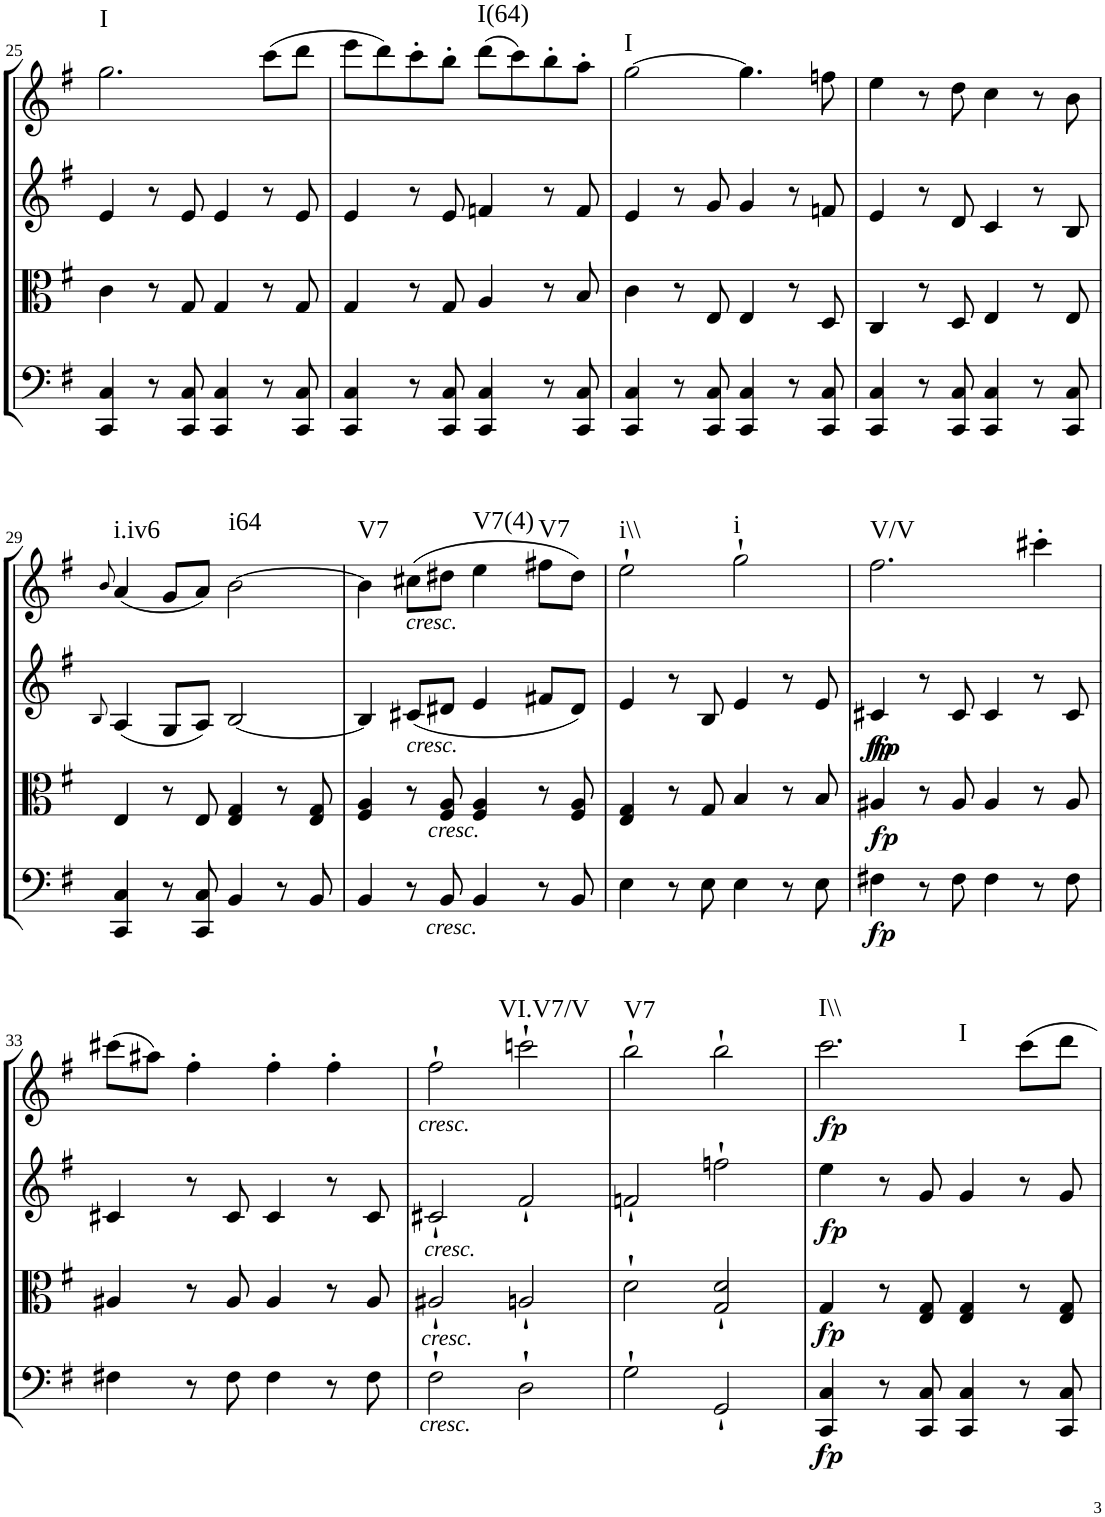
**kern	**dynam	**kern	**dynam	**kern	**dynam	**kern	**dynam	**harte
*part4	*part4	*part3	*part3	*part2	*part2	*part1	*part1	*part1
*staff4	*staff4	*staff3	*staff3	*staff2	*staff2	*staff1	*staff1	*
*I"Violoncello.	*	*I"Viola	*	*I"Violin II.	*	*I"Violin I.	*	*
*I'Vc	*	*I'Vla	*	*I'Vln	*	*I'Vln	*	*
!!LO:PB:g=z
*clefF4	*	*clefC3	*	*clefG2	*	*clefG2	*	*
*k[f#]	*	*k[f#]	*	*k[f#]	*	*k[f#]	*	*
*M2/2	*	*M2/2	*	*M2/2	*	*M2/2	*	*
*met(c|)	*	*met(c|)	*	*met(c|)	*	*met(c|)	*	*
=25	=25	=25	=25	=25	=25	=25	=25	=25
!	!	!	!	!	!	!	!	!LO:H:kt=I
4CC/ 4C/	.	4c\	.	4e/	.	2.gg\	.	N
8r	.	8r	.	8r	.	.	.	.
8CC/ 8C/	.	8G/	.	8e/	.	.	.	.
4CC/ 4C/	.	4G/	.	4e/	.	.	.	.
8r	.	8r	.	8r	.	(8ccc\L	.	.
8CC/ 8C/	.	8G/	.	8e/	.	8ddd\J	.	.
=26	=26	=26	=26	=26	=26	=26	=26	=26
4CC/ 4C/	.	4G/	.	4e/	.	8eee\L	.	.
.	.	.	.	.	.	8ddd\)	.	.
8r	.	8r	.	8r	.	8ccc'\	.	.
8CC/ 8C/	.	8G/	.	8e/	.	8bb'\J	.	.
!	!	!	!	!	!	!	!	!LO:H:kt=I(64)
4CC/ 4C/	.	4A/	.	4fn/	.	(8ddd\L	.	N
.	.	.	.	.	.	8ccc\)	.	.
8r	.	8r	.	8r	.	8bb'\	.	.
8CC/ 8C/	.	8B/	.	8f/	.	8aa'\J	.	.
=27	=27	=27	=27	=27	=27	=27	=27	=27
!	!	!	!	!	!	!	!	!LO:H:kt=I
4CC/ 4C/	.	4c\	.	4e/	.	[2gg\	.	N
8r	.	8r	.	8r	.	.	.	.
8CC/ 8C/	.	8E/	.	8g/	.	.	.	.
4CC/ 4C/	.	4E/	.	4g/	.	4.gg\]	.	.
8r	.	8r	.	8r	.	.	.	.
8CC/ 8C/	.	8D/	.	8fn/	.	8ffn\	.	.
=28	=28	=28	=28	=28	=28	=28	=28	=28
4CC/ 4C/	.	4C/	.	4e/	.	4ee\	.	.
8r	.	8r	.	8r	.	8r	.	.
8CC/ 8C/	.	8D/	.	8d/	.	8dd\	.	.
4CC/ 4C/	.	4E/	.	4c/	.	4cc\	.	.
8r	.	8r	.	8r	.	8r	.	.
8CC/ 8C/	.	8E/	.	8B/	.	8b\	.	.
!!LO:LB:g=z
=29	=29	=29	=29	=29	=29	=29	=29	=29
.	.	.	.	8qB/	.	8qb/	.	.
!	!	!	!	!	!	!	!	!LO:H:kt=i.iv6
4CC/ 4C/	.	4E/	.	(4A/	.	(4a/	.	N
8r	.	8r	.	8G/L	.	8g/L	.	.
8CC/ 8C/	.	8E/	.	8A/J)	.	8a/J)	.	.
!	!	!	!	!	!	!	!	!LO:H:kt=i64
4BB/	.	4E/ 4G/	.	[2B/	.	[2b\	.	N
8r	.	8r	.	.	.	.	.	.
8BB/	.	8E/ 8G/	.	.	.	.	.	.
=30	=30	=30	=30	=30	=30	=30	=30	=30
!	!	!	!	!	!	!	!	!LO:H:kt=V7
4BB/	.	4F#/ 4A/	.	4B/]	.	4b\]	.	N
!	!	!	!	!	!	!LO:TX:b:i:t=cresc.	!	!
!	!	!	!	!LO:TX:b:i:t=cresc.	!	!	!	!
!	!	!LO:TX:b:i:t=cresc.	!	!	!	!	!	!
!LO:TX:b:i:t=cresc.	!	!	!	!	!	!	!	!
8r	.	8r	.	(8c#X/L	.	(8cc#X\L	.	.
8BB/	.	8F#/ 8A/	.	8d#X/J	.	8dd#X\J	.	.
!	!	!	!	!	!	!	!	!LO:H:kt=V7(4)
4BB/	.	4F#/ 4A/	.	4e/	.	4ee\	.	N
!	!	!	!	!	!	!	!	!LO:H:kt=V7
8r	.	8r	.	8f#X/L	.	8ff#X\L	.	N
8BB/	.	8F#/ 8A/	.	8d#/J)	.	8dd#\J)	.	.
=31	=31	=31	=31	=31	=31	=31	=31	=31
!	!	!	!	!	!	!	!	!LO:H:kt=i\\
4E\	.	4E/ 4G/	.	4e/	.	2ee`\	.	N
8r	.	8r	.	8r	.	.	.	.
8E\	.	8G/	.	8B/	.	.	.	.
!	!	!	!	!	!	!	!	!LO:H:kt=i
4E\	.	4B/	.	4e/	.	2gg`\	.	N
8r	.	8r	.	8r	.	.	.	.
8E\	.	8B/	.	8e/	.	.	.	.
=32	=32	=32	=32	=32	=32	=32	=32	=32
!	!LO:DY:b	!	!LO:DY:b	!	!LO:DY:b	!	!	!
!	!	!	!	!	!LO:DY:n=1:b	!	!	!LO:H:kt=V/V
4F#X\	fp	4A#X/	fp	4c#X/	fp fp	2.ff#\	.	N
8r	.	8r	.	8r	.	.	.	.
8F#\	.	8A#/	.	8c#/	.	.	.	.
4F#\	.	4A#/	.	4c#/	.	.	.	.
8r	.	8r	.	8r	.	4ccc#X'\	.	.
8F#\	.	8A#/	.	8c#/	.	.	.	.
!!LO:LB:g=z
=33	=33	=33	=33	=33	=33	=33	=33	=33
4F#X\	.	4A#X/	.	4c#X/	.	(8ccc#X\L	.	.
.	.	.	.	.	.	8aa#X\J)	.	.
8r	.	8r	.	8r	.	4ff#'\	.	.
8F#\	.	8A#/	.	8c#/	.	.	.	.
4F#\	.	4A#/	.	4c#/	.	4ff#'\	.	.
8r	.	8r	.	8r	.	4ff#'\	.	.
8F#\	.	8A#/	.	8c#/	.	.	.	.
=34	=34	=34	=34	=34	=34	=34	=34	=34
!	!	!	!	!	!	!LO:TX:b:i:t=cresc.	!	!
!	!	!	!	!LO:TX:b:i:t=cresc.	!	!	!	!
!	!	!LO:TX:b:i:t=cresc.	!	!	!	!	!	!
!LO:TX:b:i:t=cresc.	!	!	!	!	!	!	!	!
2F#`\	.	2A#X`/	.	2c#X`/	.	2ff#`\	.	.
!	!	!	!	!	!	!	!	!LO:H:kt=VI.V7/V
2D`\	.	2An`/	.	2f#`/	.	2cccn`\	.	N
=35	=35	=35	=35	=35	=35	=35	=35	=35
!	!	!	!	!	!	!	!	!LO:H:kt=V7
2G`\	.	2d`\	.	2fn`/	.	2bb`\	.	N
2GG`/	.	2G/` 2d/`	.	2ffn`\	.	2bb`\	.	.
=36	=36	=36	=36	=36	=36	=36	=36	=36
!	!LO:DY:b	!	!LO:DY:b	!	!LO:DY:b	!	!LO:DY:b	!LO:H:n=1:kt=I\\
!	!	!	!	!	!	!	!	!LO:H:n=2:kt=I
4CC/ 4C/	fp	4G/	fp	4ee\	fp	2.ccc\	fp	N N
8r	.	8r	.	8r	.	.	.	.
8CC/ 8C/	.	8E/ 8G/	.	8g/	.	.	.	.
4CC/ 4C/	.	4E/ 4G/	.	4g/	.	.	.	.
8r	.	8r	.	8r	.	8ccc\L	.	.
8CC/ 8C/	.	8E/ 8G/	.	8g/	.	8ddd\J	.	.
=	=	=	=	=	=	=	=	=
*-	*-	*-	*-	*-	*-	*-	*-	*-
